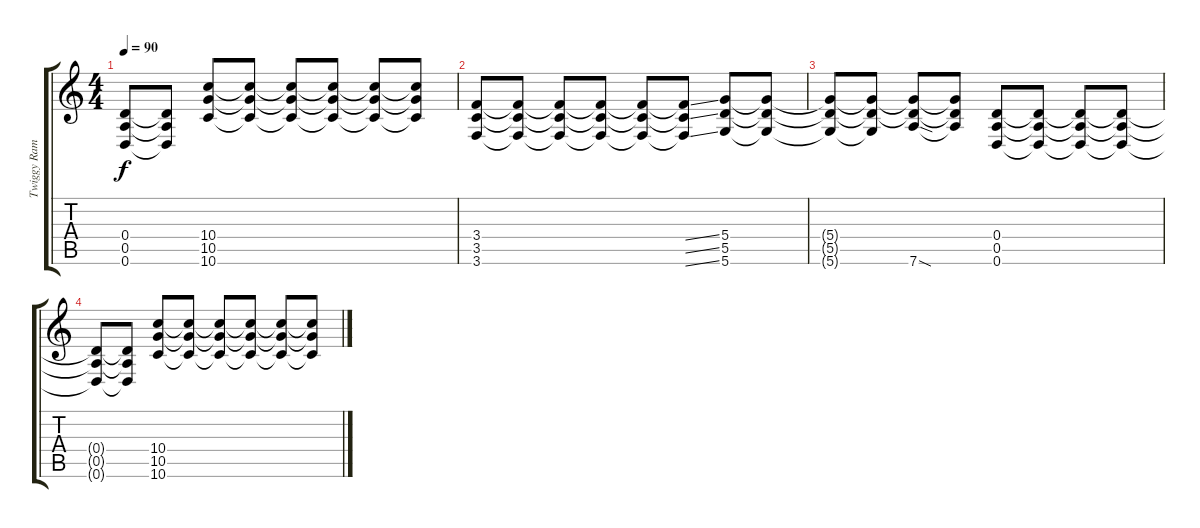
\track ("Twiggy Ramirez" "Twiggy Ram") {instrument acousticguitarsteel}
\staff {score tabs}
\tuning (E4 B3 G3 D3 A2 D2) {hide}
\ts (4 4)
\tempo 90
\clef g2
\ks c
(0.4{t} 0.5{t} 0.6{t}).8{dy f} (0.4{t} 0.5{t} 0.6{t}).8 (10.4 10.5 10.6).8 (10.4{t} 10.5{t} 10.6{t}).8 (10.4{t} 10.5{t} 10.6{t}).8 (10.4{t} 10.5{t} 10.6{t}).8 (10.4{t} 10.5{t} 10.6{t}).8 (10.4{t} 10.5{t} 10.6{t}).8 |
(3.4 3.5 3.6).8 (3.4{t} 3.5{t} 3.6{t}).8 (3.4{t} 3.5{t} 3.6{t}).8 (3.4{t} 3.5{t} 3.6{t}).8 (3.4{t} 3.5{t} 3.6{t}).8 (3.4{ss t} 3.5{ss t} 3.6{ss t}).8 (5.4 5.5 5.6).8 (5.4{t} 5.5{t} 5.6{t}).8 |
(5.4{t} 5.5{t} 5.6{t}).8 (5.4{t} 5.5{t} 5.6{t}).8 (5.4{t} 5.5{t} 7.6{sod}).8 (5.4{t} 5.5{t} 7.6{t}).8 (0.4 0.5 0.6).8 (0.4{t} 0.5{t} 0.6{t}).8 (0.4{t} 0.5{t} 0.6{t}).8 (0.4{t} 0.5{t} 0.6{t}).8 |
(0.4{t} 0.5{t} 0.6{t}).8 (0.4{t} 0.5{t} 0.6{t}).8 (10.4 10.5 10.6).8 (10.4{t} 10.5{t} 10.6{t}).8 (10.4{t} 10.5{t} 10.6{t}).8 (10.4{t} 10.5{t} 10.6{t}).8 (10.4{t} 10.5{t} 10.6{t}).8 (10.4{t} 10.5{t} 10.6{t}).8
